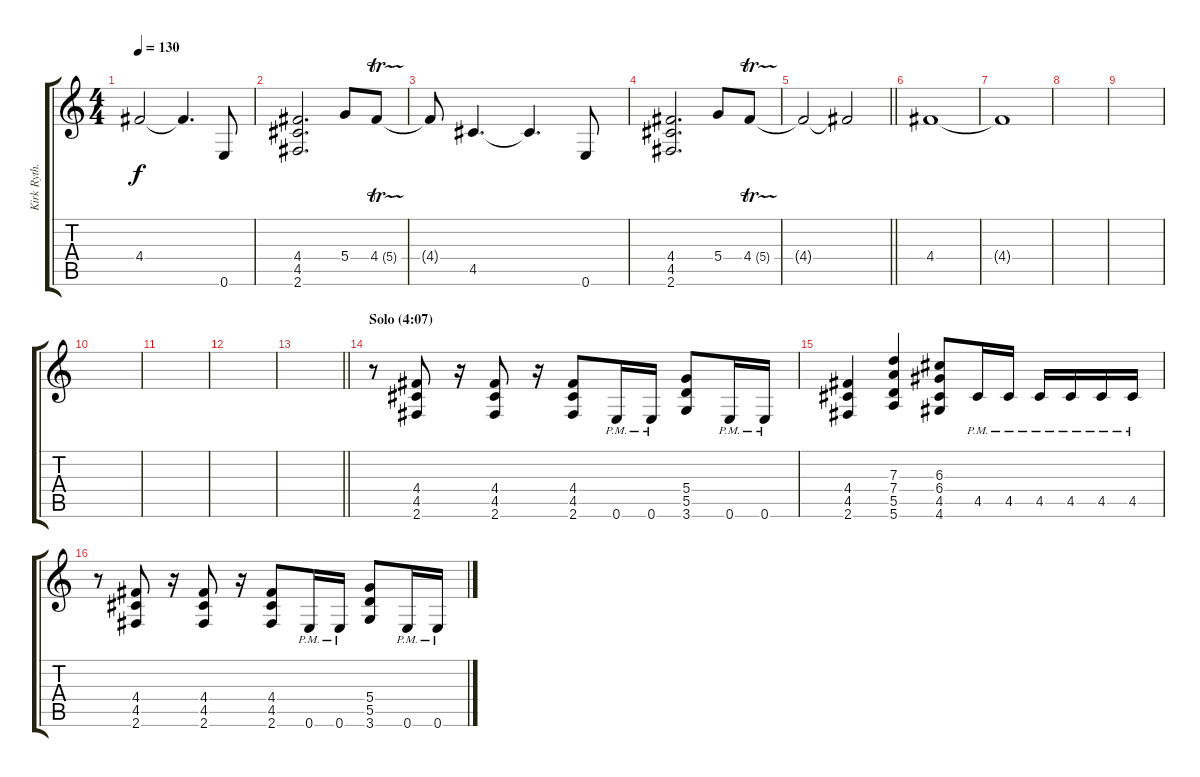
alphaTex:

\track ("Kirk Ryth." "Kirk Ryth.") {instrument distortionguitar}
\staff {score tabs}
\tuning (E4 B3 G3 D3 A2 E2) {hide}
\ts (4 4)
\tempo 130
\clef g2
\ks c
4.4{t}.2{dy f} 4.4{t}.4{d} 0.6.8 |
(4.4 4.5 2.6).2{d} 5.4.8 4.4{tr (5 32)}.8 |
4.4{t}.8 4.5.4{d} 4.5{t}.4{d} 0.6.8 |
(4.4 4.5 2.6).2{d} 5.4.8 4.4{tr (5 32)}.8 |
\barLineRight lightlight
4.4{t}.2 4.4{t}.2 |
\section ("" "")
4.4.1{volume 0} |
4.4{t}.1 |
|
|
|
|
|
\barLineRight lightlight
|
\section ("" "Solo (4:07)")
r.8{volume 13} (4.4 4.5 2.6).8 r.16 (4.4 4.5 2.6).8 r.16 (4.4 4.5 2.6).8 0.6{pm}.16 0.6{pm}.16 (5.4 5.5 3.6).8 0.6{pm}.16 0.6{pm}.16 |
(4.4 4.5 2.6).4 (7.3 7.4 5.5 5.6).4 (6.3 6.4 4.5 4.6).8 4.5{pm}.16 4.5{pm}.16 4.5{pm}.16 4.5{pm}.16 4.5{pm}.16 4.5{pm}.16 |
r.8 (4.4 4.5 2.6).8 r.16 (4.4 4.5 2.6).8 r.16 (4.4 4.5 2.6).8 0.6{pm}.16 0.6{pm}.16 (5.4 5.5 3.6).8 0.6{pm}.16 0.6{pm}.16
